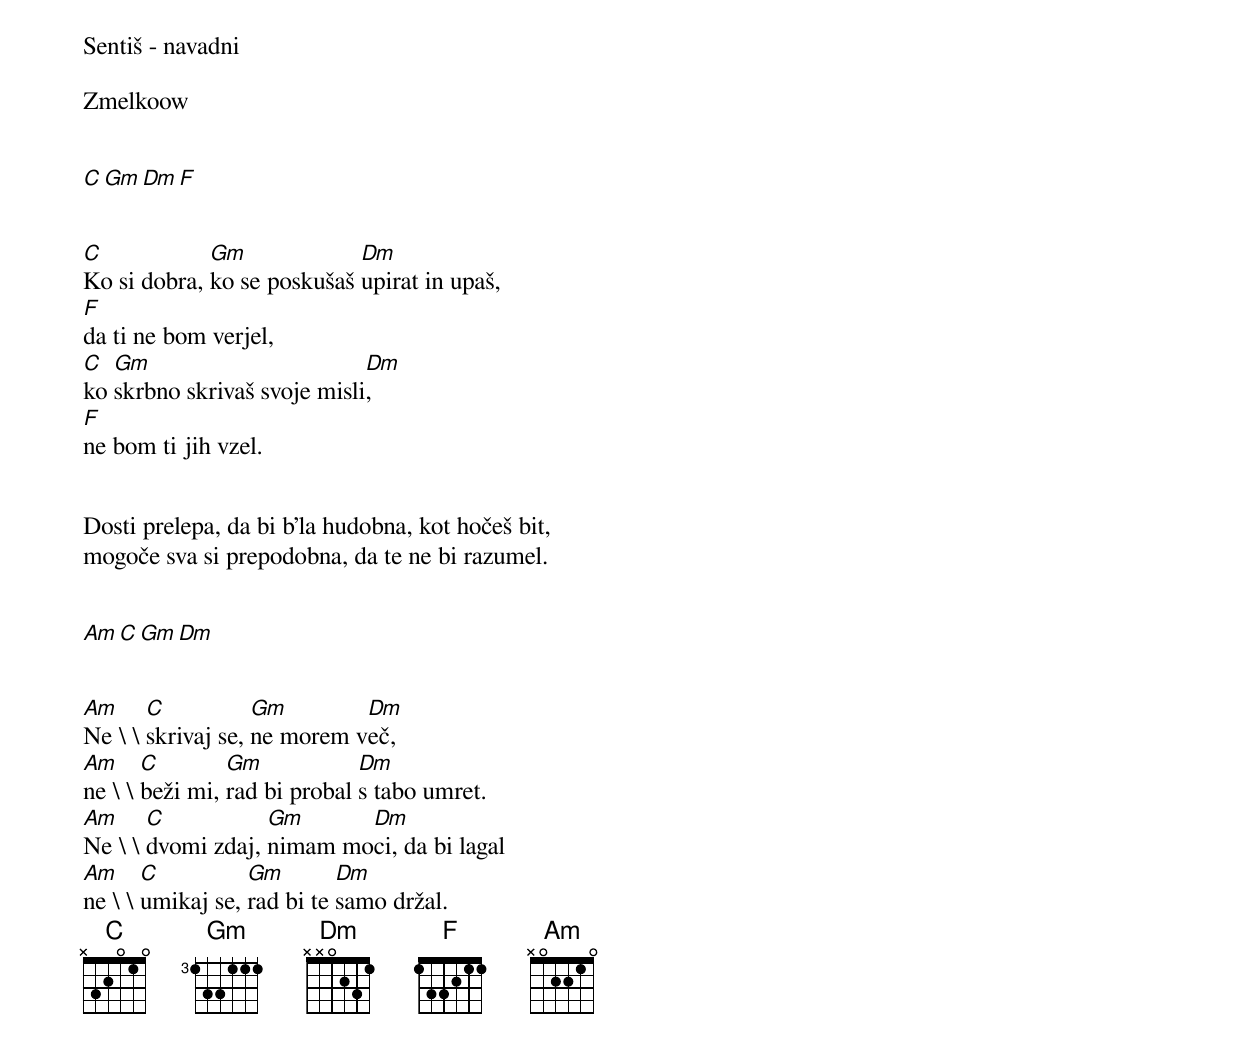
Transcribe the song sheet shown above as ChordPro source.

Sentiš - navadni

Zmelkoow


[C Gm Dm F]


[C]Ko si dobra, [Gm]ko se poskušaš [Dm]upirat in upaš,
[F]da ti ne bom verjel,
[C]ko [Gm]skrbno skrivaš svoje misli[Dm],
[F]ne bom ti jih vzel.


Dosti prelepa, da bi b'la hudobna, kot hočeš bit,
mogoče sva si prepodobna, da te ne bi razumel.


[Am C Gm Dm]


[Am]Ne \ \ [C]skrivaj se, [Gm]ne morem v[Dm]eč,
[Am]ne \ \ [C]beži mi, [Gm]rad bi probal [Dm]s tabo umret.
[Am]Ne \ \ [C]dvomi zdaj, [Gm]nimam mo[Dm]ci, da bi lagal
[Am]ne \ \ [C]umikaj se, [Gm]rad bi te [Dm]samo držal.
